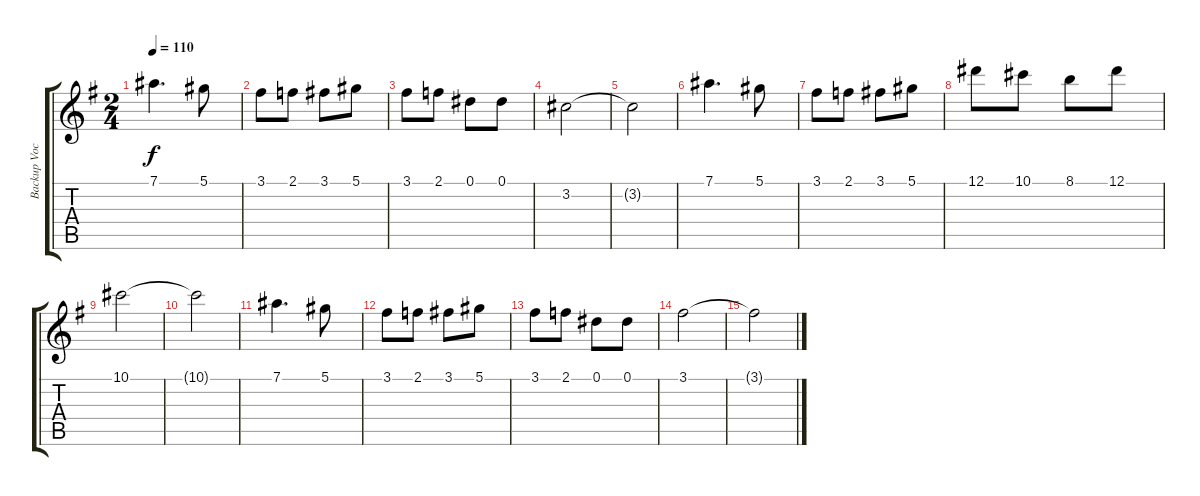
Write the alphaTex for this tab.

\track ("Backup Vocals" "Backup Voc") {instrument overdrivenguitar}
\staff {score tabs}
\tuning (Eb4 Bb3 Gb3 Db3 Ab2 Eb2) {hide}
\ts (2 4)
\tempo 110
\clef g2
\ks g
7.1.4{d dy f} 5.1.8 |
3.1.8 2.1.8 3.1.8 5.1.8 |
3.1.8 2.1.8 0.1.8 0.1.8 |
3.2.2 |
3.2{t}.2 |
7.1.4{d} 5.1.8 |
3.1.8 2.1.8 3.1.8 5.1.8 |
12.1.8 10.1.8 8.1.8 12.1.8 |
10.1.2 |
10.1{t}.2 |
7.1.4{d} 5.1.8 |
3.1.8 2.1.8 3.1.8 5.1.8 |
3.1.8 2.1.8 0.1.8 0.1.8 |
3.1.2 |
3.1{t}.2
